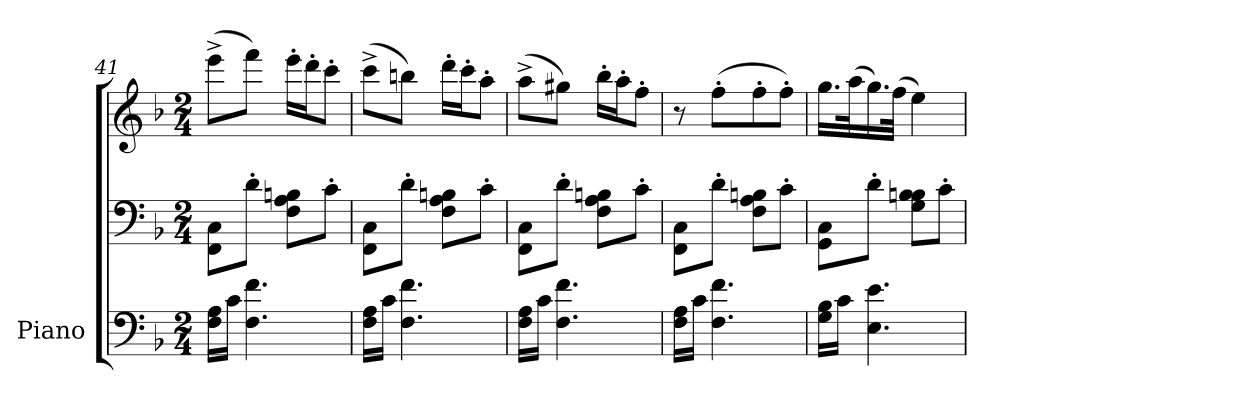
**kern	**kern	**kern
*part1	*part1	*part1
*staff3	*staff2	*staff1
*I"Piano	*	*
*I'Pno.	*	*
*clefF4	*clefF4	*clefG2
*k[b-]	*k[b-]	*k[b-]
*M2/4	*M2/4	*M2/4
=41	=41	=41
16F\ 16A\LL	8FF\ 8C\L	(>8eee^\L
16c\JJ	.	.
4.F\ 4.f\	8d'\J	8fff\J)
.	8F\ 8A\ 8Bn\L	16eee'\LL
.	.	16ddd'\J
.	8c'\J	8ccc'\J
=42	=42	=42
16F\ 16A\LL	8FF\ 8C\L	(>8ccc^\L
16c\JJ	.	.
4.F\ 4.f\	8d'\J	8bbn\J)
.	8F\ 8A\ 8Bn\L	16ddd'\LL
.	.	16ccc'\J
.	8c'\J	8aa'\J
=43	=43	=43
16F\ 16A\LL	8FF\ 8C\L	(>8aa^\L
16c\JJ	.	.
4.F\ 4.f\	8d'\J	8gg#X\J)
.	8F\ 8A\ 8Bn\L	16bb-'\LL
.	.	16aa'\J
.	8c'\J	8ff'\J
=44	=44	=44
16F\ 16A\LL	8FF\ 8C\L	8r
16c\JJ	.	.
4.F\ 4.f\	8d'\J	(>8ff'\L
.	8F\ 8A\ 8Bn\L	8ff'\
.	8c'\J	8ff'\J)
!!LO:LB:g=z
=45	=45	=45
16G\ 16B-\LL	8GG\ 8C\L	16.gg\LL
16c\JJ	.	.
.	.	(>32aa\K
4.E\ 4.e\	8d'\J	16.gg\)
.	.	(>32ff\JJk
.	8G\ 8B-\ 8Bn\L	4ee\)
.	8c'\J	.
=	=	=
*-	*-	*-
